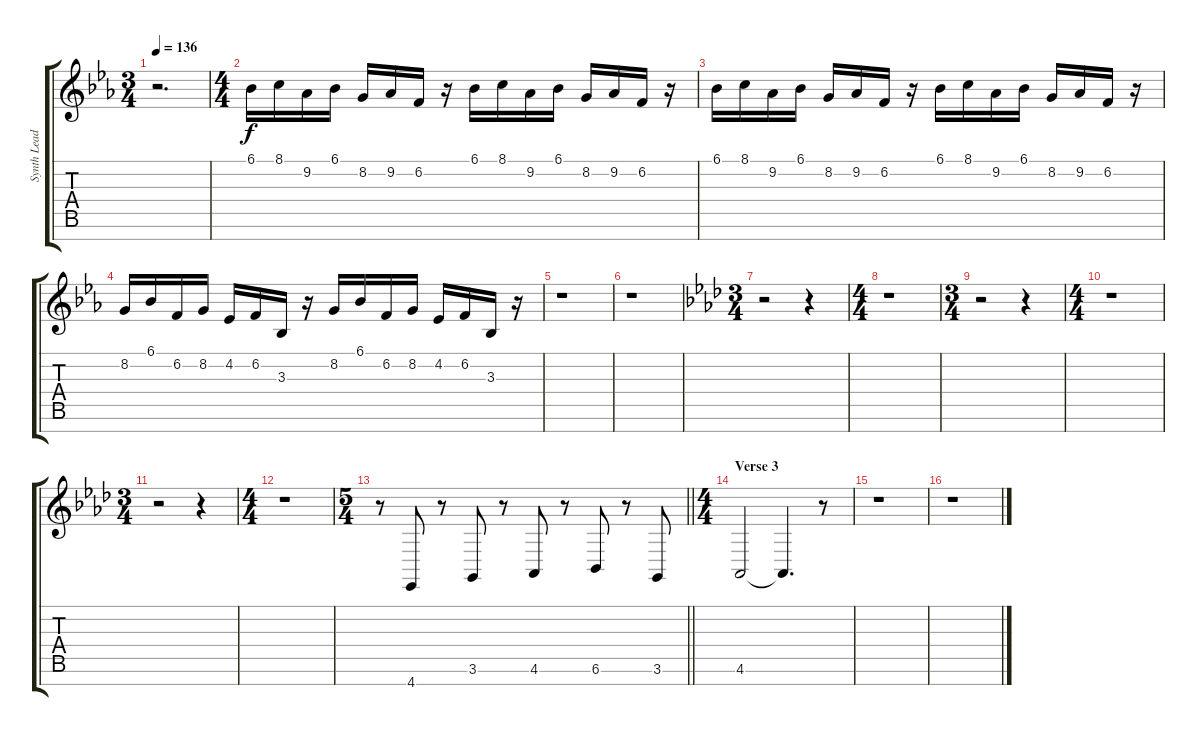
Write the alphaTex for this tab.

\track ("Synth Lead 2" "Synth Lead") {instrument lead2sawtooth}
\staff {score tabs}
\tuning (E4 B3 G3 D3 A2 E2 B1) {hide}
\ts (3 4)
\tempo 136
\clef g2
\ks eb
r.2{d dy f} |
\ts (4 4)
6.1.16 8.1.16 9.2.16 6.1.16 8.2.16 9.2.16 6.2.16 r.16 6.1.16 8.1.16 9.2.16 6.1.16 8.2.16 9.2.16 6.2.16 r.16 |
6.1.16{volume 3} 8.1.16 9.2.16 6.1.16 8.2.16 9.2.16 6.2.16 r.16 6.1.16 8.1.16 9.2.16 6.1.16 8.2.16 9.2.16 6.2.16 r.16 |
8.2.16 6.1.16 6.2.16 8.2.16 4.2.16 6.2.16 3.3.16 r.16 8.2.16 6.1.16 6.2.16 8.2.16 4.2.16 6.2.16 3.3.16 r.16 |
r.1{volume 12} |
r.1 |
\ts (3 4)
\ks ab
r.2 r.4 |
\ts (4 4)
r.1 |
\ts (3 4)
r.2 r.4 |
\ts (4 4)
r.1 |
\ts (3 4)
r.2 r.4 |
\ts (4 4)
r.1 |
\ts (5 4)
\barLineRight lightlight
r.8 4.7.8 r.8 3.6.8 r.8 4.6.8 r.8 6.6.8 r.8 3.6.8 |
\ts (4 4)
\section ("" "Verse 3")
4.6.2 4.6{t}.4{d} r.8 |
r.1 |
r.1
